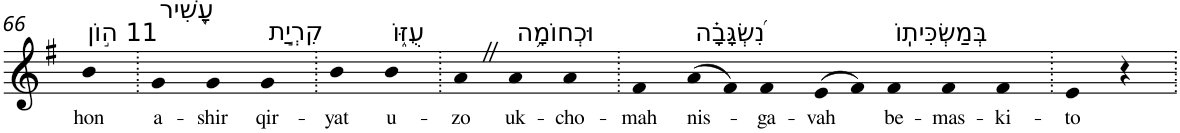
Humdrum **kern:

**kern	**text
*part1	*part1
*staff1	*staff1
*I"Piano	*
*I'Pno	*
!!LO:PB:g=z
*clefG2	*
*k[f#]	*
*G:	*
=66	=66
!LO:TX:a:t=11 ה֣וֹן	!
!	!LO:LY:b
4b	hon
=67.	=67.
!LO:TX:a:t=עָ֭שִׁיר	!
!	!LO:LY:b
4g	a-
!	!LO:LY:b
4g	-shir
!LO:TX:a:t=קִרְיַ֣ת	!
!	!LO:LY:b
4g	qir-
=68.	=68.
!	!LO:LY:b
4b	-yat
!LO:TX:a:t=עֻזּ֑וֹ	!
!	!LO:LY:b
4b	u-
=69.	=69.
!	!LO:LY:b
4aZ	-zo
!LO:TX:a:t=וּכְחוֹמָ֥ה	!
!	!LO:LY:b
4a	uk-
!	!LO:LY:b
4a	-cho-
=70.	=70.
!	!LO:LY:b
4f#	-mah
!LO:TX:a:t=נִ֝שְׂגָּבָ֗ה	!
!	!LO:LY:b
(>8a	nis-
8f#)	.
!	!LO:LY:b
4f#	-ga-
!	!LO:LY:b
(>8e	-vah
8f#)	.
!LO:TX:a:t=בְּמַשְׂכִּיתֽוֹ	!
!	!LO:LY:b
4f#	be-
!	!LO:LY:b
4f#	-mas-
!	!LO:LY:b
4f#	-ki-
=71.	=71.
!	!LO:LY:b
4e	-to
4r	.
=.	=.
*-	*-
